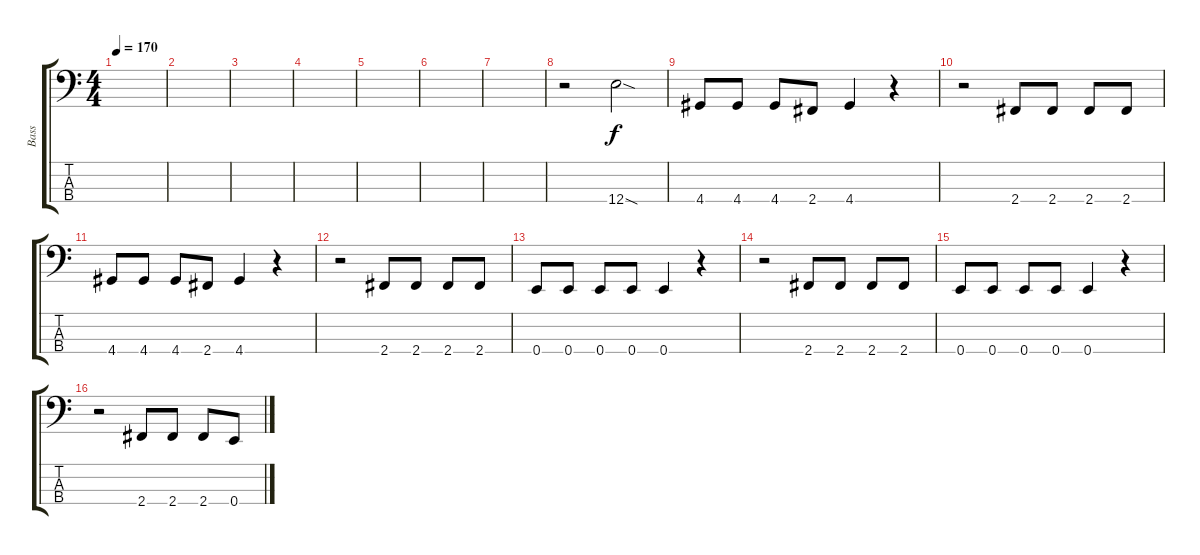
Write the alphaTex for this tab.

\track ("Bass" "Bass") {instrument electricbasspick}
\staff {score tabs}
\tuning (G2 D2 A1 E1) {hide}
\ts (4 4)
\tempo 170
\clef f4
\ks c
|
|
|
|
|
|
|
r.2 12.4{sod}.2 |
4.4.8 4.4.8 4.4.8 2.4.8 4.4.4 r.4 |
r.2 2.4.8 2.4.8 2.4.8 2.4.8 |
4.4.8 4.4.8 4.4.8 2.4.8 4.4.4 r.4 |
r.2 2.4.8 2.4.8 2.4.8 2.4.8 |
0.4.8 0.4.8 0.4.8 0.4.8 0.4.4 r.4 |
r.2 2.4.8 2.4.8 2.4.8 2.4.8 |
0.4.8 0.4.8 0.4.8 0.4.8 0.4.4 r.4 |
r.2 2.4.8 2.4.8 2.4.8 0.4.8
